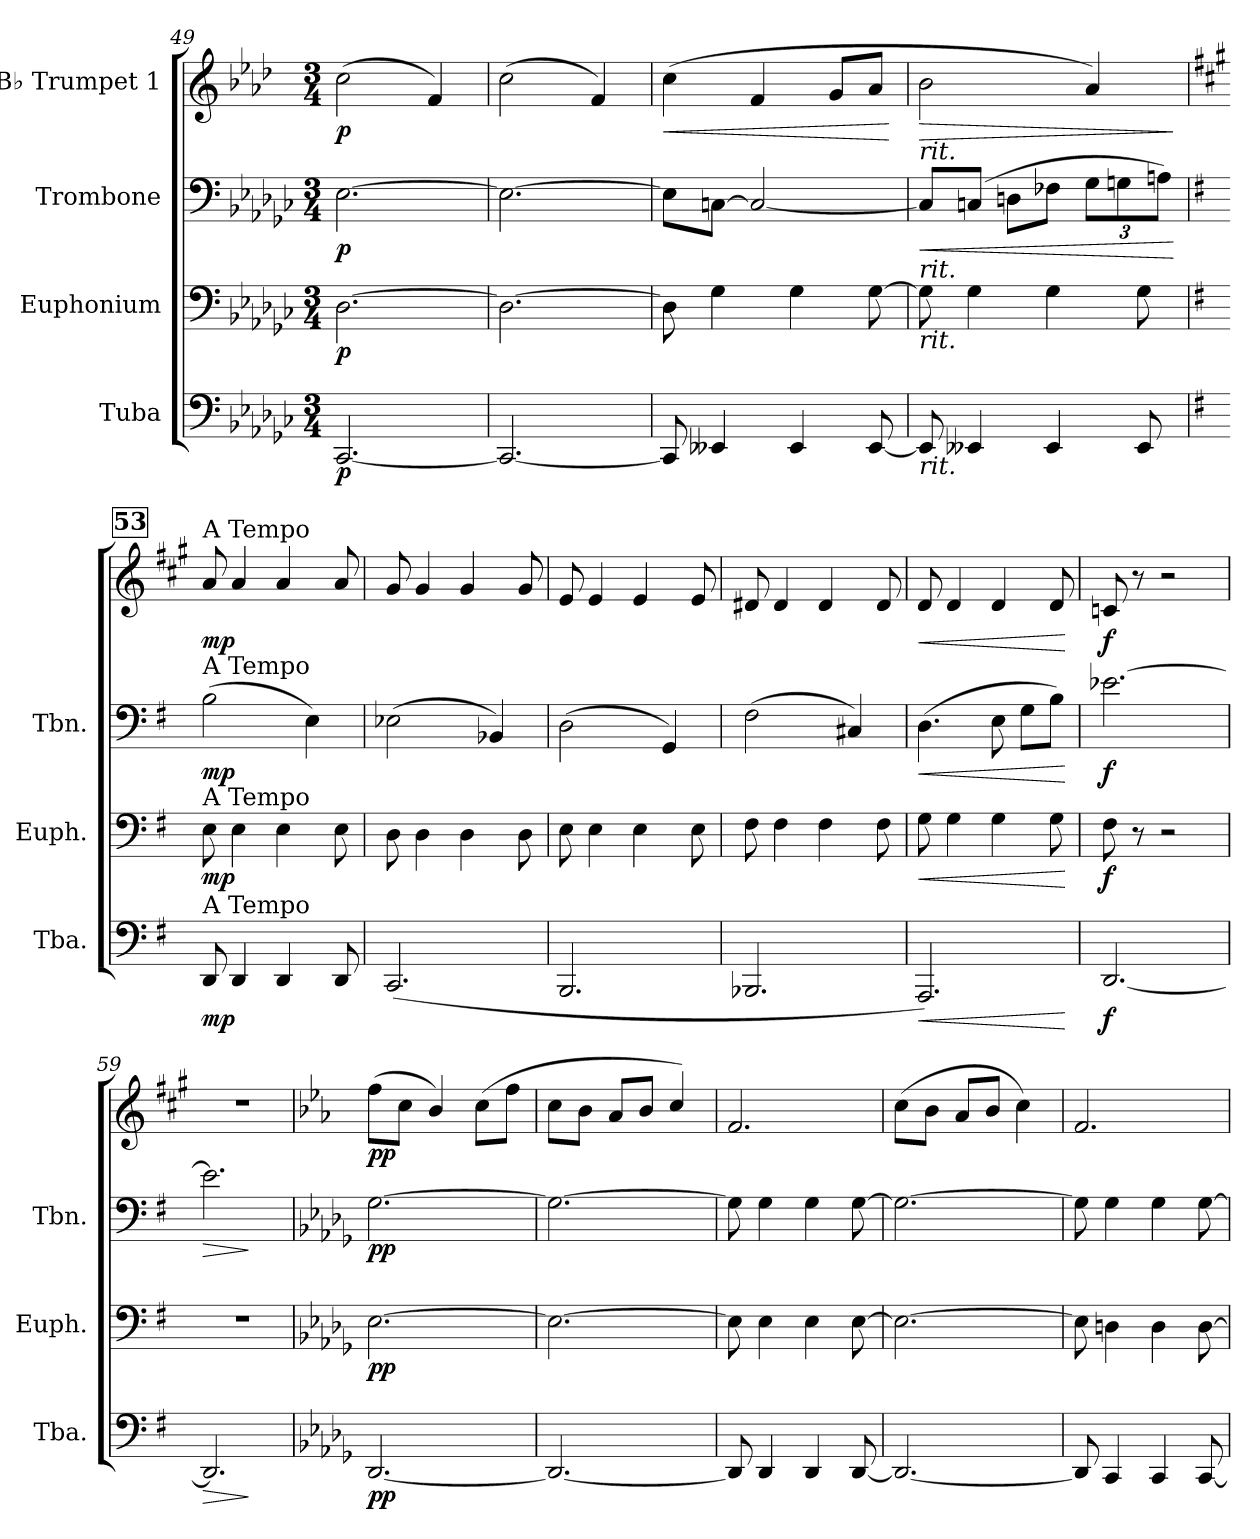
**kern	**dynam	**kern	**dynam	**kern	**dynam	**kern	**dynam
*part4	*part4	*part3	*part3	*part2	*part2	*part1	*part1
*staff4	*staff4	*staff3	*staff3	*staff2	*staff2	*staff1	*staff1
*I"Tuba	*	*I"Euphonium	*	*I"Trombone	*	*I"B♭ Trumpet 1	*
*I'Tba.	*	*I'Euph.	*	*I'Tbn.	*	*	*
*clefF4	*	*clefF4	*	*clefF4	*	*clefG2	*
*	*	*	*	*	*	*ITrd1c2	*
*k[b-e-a-d-g-c-]	*	*k[b-e-a-d-g-c-]	*	*k[b-e-a-d-g-c-]	*	*k[b-e-a-d-g-c-]	*
*M3/4	*	*M3/4	*	*M3/4	*	*M3/4	*
=49	=49	=49	=49	=49	=49	=49	=49
!	!LO:DY:b	!	!LO:DY:b	!	!LO:DY:b	!	!LO:DY:b
[2.CC-/	p	[2.D-\	p	[2.E-\	p	(2b-\	p
.	.	.	.	.	.	4e-/)	.
=50	=50	=50	=50	=50	=50	=50	=50
2.CC-/_	.	2.D-\_	.	2.E-\_	.	(2b-\	.
.	.	.	.	.	.	4e-/)	.
=51	=51	=51	=51	=51	=51	=51	=51
!	!	!	!	!	!	!	!LO:HP:b
8CC-/]	.	8D-\]	.	8E-\L]	.	(4b-\	<
4EE--X/	.	4G-\	.	[8Cn\J	.	.	.
.	.	.	.	2C/_	.	4e-/	.
4EE--/	.	4G-\	.	.	.	.	.
.	.	.	.	.	.	8f/L	.
[8EE--/	.	[8G-\	.	.	.	8g-/J	.
.	.	.	.	.	.	.	[
!!LO:PB:g=z
=52	=52	=52	=52	=52	=52	=52	=52
!	!	!	!	!	!	!LO:TX:b:i:t=rit.	!
!	!	!	!	!LO:TX:b:i:t=rit.	!	!	!
!	!	!LO:TX:b:i:t=rit.	!	!	!	!	!
!LO:TX:b:i:t=rit.	!	!	!	!	!	!	!
!	!	!	!	!	!LO:HP:b	!	!LO:HP:b
8EE--/]	.	8G-\]	.	8C/L]	<	2a-\	>
4EE--X/	.	4G-\	.	(8Cn/J	.	.	.
.	.	.	.	8Dn\L	.	.	.
4EE--/	.	4G-\	.	8F-X\J	.	.	.
*	*	*	*	*Xbrackettup	*	*	*
.	.	.	.	12G-\L	.	4g-/)	.
.	.	.	.	12Gn\	.	.	.
8EE--/	.	8G-\	.	.	.	.	.
.	.	.	.	12An\J)	.	.	.
.	.	.	.	.	[	.	]
!!LO:REH:place=s1:a:B:fs=14:t=53
=53	=53	=53	=53	=53	=53	=53	=53
*k[f#]	*	*k[f#]	*	*k[f#]	*	*k[f#]	*
!	!	!	!	!	!	!LO:TX:a:t=A Tempo	!
!	!	!	!	!LO:TX:a:t=A Tempo	!	!	!
!	!	!LO:TX:a:t=A Tempo	!	!	!	!	!
!LO:TX:a:t=A Tempo	!	!	!	!	!	!	!
!	!LO:DY:b	!	!LO:DY:b	!	!LO:DY:b	!	!LO:DY:b
8DD/	mp	8E\	mp	(2B\	mp	8g/	mp
4DD/	.	4E\	.	.	.	4g/	.
4DD/	.	4E\	.	.	.	4g/	.
.	.	.	.	4E\)	.	.	.
8DD/	.	8E\	.	.	.	8g/	.
=54	=54	=54	=54	=54	=54	=54	=54
(2.CC/	.	8D\	.	(2E-X\	.	8f#/	.
.	.	4D\	.	.	.	4f#/	.
.	.	4D\	.	.	.	4f#/	.
.	.	.	.	4BB-X/)	.	.	.
.	.	8D\	.	.	.	8f#/	.
=55	=55	=55	=55	=55	=55	=55	=55
2.BBB/	.	8E\	.	(2D\	.	8d/	.
.	.	4E\	.	.	.	4d/	.
.	.	4E\	.	.	.	4d/	.
.	.	.	.	4GG/)	.	.	.
.	.	8E\	.	.	.	8d/	.
=56	=56	=56	=56	=56	=56	=56	=56
2.BBB-X/	.	8F#\	.	(2F#\	.	8c#X/	.
.	.	4F#\	.	.	.	4c#/	.
.	.	4F#\	.	.	.	4c#/	.
.	.	.	.	4C#X/)	.	.	.
.	.	8F#\	.	.	.	8c#/	.
!!LO:LB:g=z
=57	=57	=57	=57	=57	=57	=57	=57
*	*	*	*	*	*	*MM60	*
!	!LO:HP:b	!	!LO:HP:b	!	!LO:HP:b	!	!LO:HP:b
2.AAA/)	<	8G\	<	(4.D\	<	8c/	<
.	.	4G\	.	.	.	4c/	.
.	.	4G\	.	8E\	.	4c/	.
.	.	.	.	8G\L	.	.	.
.	.	8G\	.	8B\J)	.	8c/	.
.	[	.	[	.	[	.	[
=58	=58	=58	=58	=58	=58	=58	=58
!	!LO:DY:b	!	!LO:DY:b	!	!LO:DY:b	!	!LO:DY:b
[2.DD/	f	8F#\	f	[2.e-X\	f	8B-X/	f
.	.	8r	.	.	.	8r	.
.	.	2r	.	.	.	2r	.
=59	=59	=59	=59	=59	=59	=59	=59
!	!LO:HP:b	!	!	!	!LO:HP:b	!	!
2.DD/]	>	2.r	.	2.e-\]	>	2.r	.
.	]	.	.	.	]	.	.
=60	=60	=60	=60	=60	=60	=60	=60
!!LO:REH:place=s1:a:B:fs=14:t=60
*k[b-e-a-d-g-]	*	*k[b-e-a-d-g-]	*	*k[b-e-a-d-g-]	*	*k[b-e-a-d-g-]	*
*	*	*	*	*	*	*MM72	*
!	!LO:DY:b	!	!LO:DY:b	!	!LO:DY:b	!	!LO:DY:b
[2.DD-/	pp	[2.E-\	pp	[2.G-\	pp	(8ee-\L	pp
.	.	.	.	.	.	8b-\J	.
.	.	.	.	.	.	4a-/)	.
.	.	.	.	.	.	(>8b-\L	.
.	.	.	.	.	.	8ee-\J	.
=61	=61	=61	=61	=61	=61	=61	=61
2.DD-/_	.	2.E-\_	.	2.G-\_	.	8b-\L	.
.	.	.	.	.	.	8a-\J	.
.	.	.	.	.	.	8g-/L	.
.	.	.	.	.	.	8a-/J	.
.	.	.	.	.	.	4b-/)	.
=62	=62	=62	=62	=62	=62	=62	=62
8DD-/]	.	8E-\]	.	8G-\]	.	2.e-/	.
4DD-/	.	4E-\	.	4G-\	.	.	.
4DD-/	.	4E-\	.	4G-\	.	.	.
[8DD-/	.	[8E-\	.	[8G-\	.	.	.
=63	=63	=63	=63	=63	=63	=63	=63
2.DD-/_	.	2.E-\_	.	2.G-\_	.	(8b-\L	.
.	.	.	.	.	.	8a-\J	.
.	.	.	.	.	.	8g-/L	.
.	.	.	.	.	.	8a-/J	.
.	.	.	.	.	.	4b-\)	.
!!LO:PB:g=z
=64	=64	=64	=64	=64	=64	=64	=64
8DD-/]	.	8E-\]	.	8G-\]	.	2.e-/	.
4CC/	.	4Dn\	.	4G-\	.	.	.
4CC/	.	4D\	.	4G-\	.	.	.
[8CC/	.	[8D\	.	[8G-\	.	.	.
=	=	=	=	=	=	=	=
*-	*-	*-	*-	*-	*-	*-	*-
